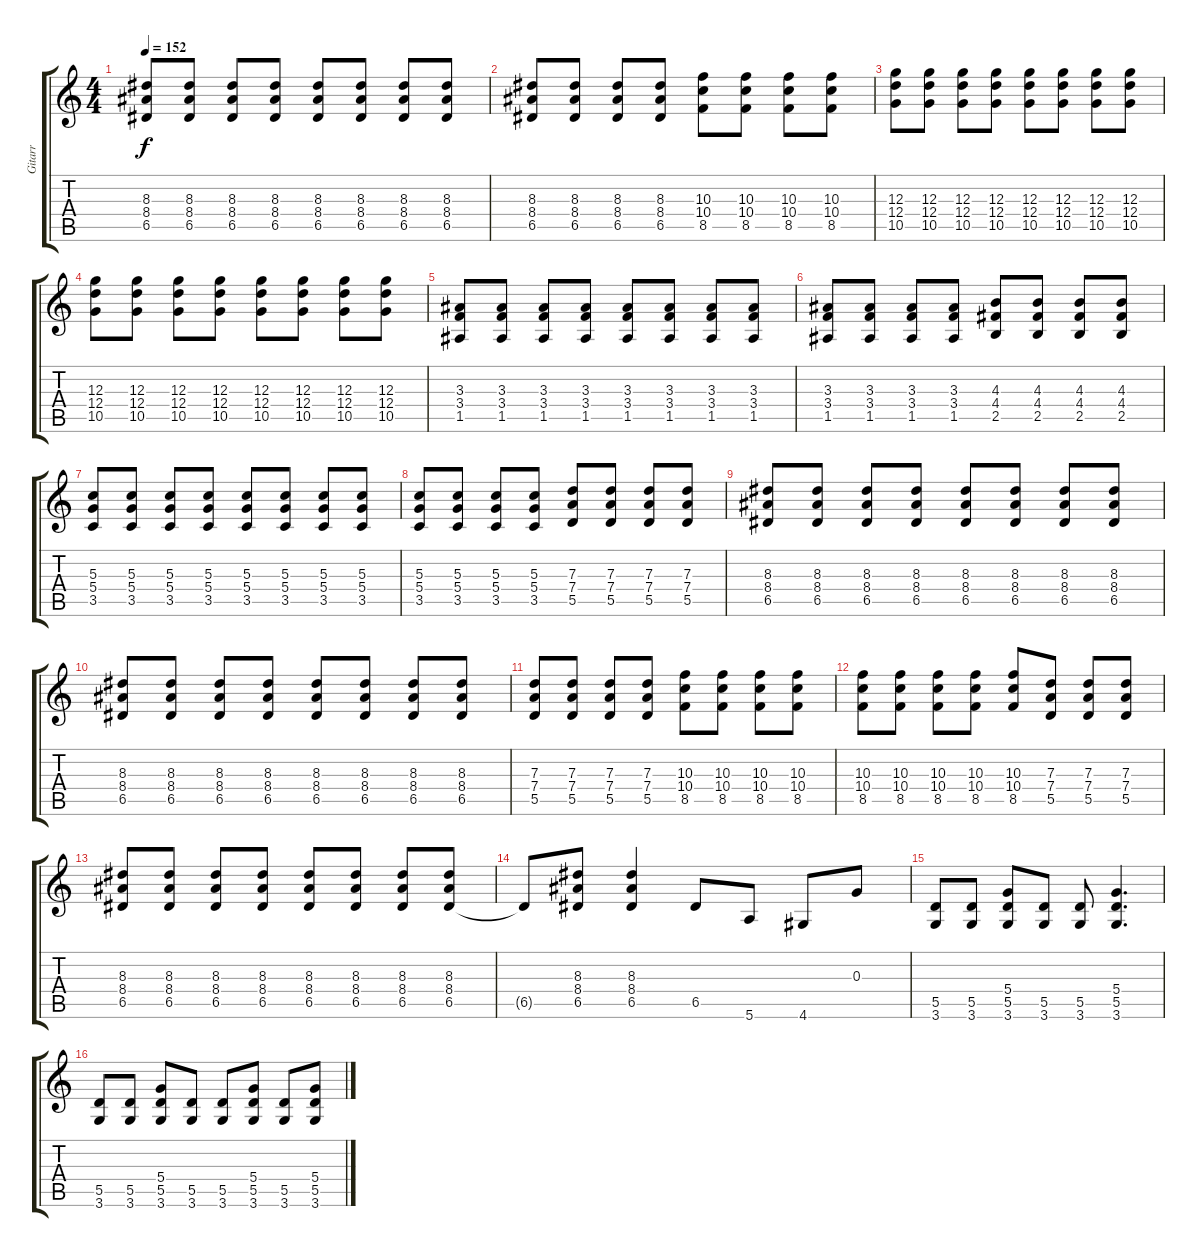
\track ("Gitarr" "Gitarr") {instrument distortionguitar}
\staff {score tabs}
\tuning (E4 B3 G3 D3 A2 E2) {hide}
\ts (4 4)
\tempo 152
\clef g2
\ks c
(8.3 8.4 6.5).8{dy f} (8.3 8.4 6.5).8 (8.3 8.4 6.5).8 (8.3 8.4 6.5).8 (8.3 8.4 6.5).8 (8.3 8.4 6.5).8 (8.3 8.4 6.5).8 (8.3 8.4 6.5).8 |
(8.3 8.4 6.5).8 (8.3 8.4 6.5).8 (8.3 8.4 6.5).8 (8.3 8.4 6.5).8 (10.3 10.4 8.5).8 (10.3 10.4 8.5).8 (10.3 10.4 8.5).8 (10.3 10.4 8.5).8 |
(12.3 12.4 10.5).8 (12.3 12.4 10.5).8 (12.3 12.4 10.5).8 (12.3 12.4 10.5).8 (12.3 12.4 10.5).8 (12.3 12.4 10.5).8 (12.3 12.4 10.5).8 (12.3 12.4 10.5).8 |
(12.3 12.4 10.5).8 (12.3 12.4 10.5).8 (12.3 12.4 10.5).8 (12.3 12.4 10.5).8 (12.3 12.4 10.5).8 (12.3 12.4 10.5).8 (12.3 12.4 10.5).8 (12.3 12.4 10.5).8 |
(3.3 3.4 1.5).8 (3.3 3.4 1.5).8 (3.3 3.4 1.5).8 (3.3 3.4 1.5).8 (3.3 3.4 1.5).8 (3.3 3.4 1.5).8 (3.3 3.4 1.5).8 (3.3 3.4 1.5).8 |
(3.3 3.4 1.5).8 (3.3 3.4 1.5).8 (3.3 3.4 1.5).8 (3.3 3.4 1.5).8 (4.3 4.4 2.5).8 (4.3 4.4 2.5).8 (4.3 4.4 2.5).8 (4.3 4.4 2.5).8 |
(5.3 5.4 3.5).8 (5.3 5.4 3.5).8 (5.3 5.4 3.5).8 (5.3 5.4 3.5).8 (5.3 5.4 3.5).8 (5.3 5.4 3.5).8 (5.3 5.4 3.5).8 (5.3 5.4 3.5).8 |
(5.3 5.4 3.5).8 (5.3 5.4 3.5).8 (5.3 5.4 3.5).8 (5.3 5.4 3.5).8 (7.3 7.4 5.5).8 (7.3 7.4 5.5).8 (7.3 7.4 5.5).8 (7.3 7.4 5.5).8 |
(8.3 8.4 6.5).8 (8.3 8.4 6.5).8 (8.3 8.4 6.5).8 (8.3 8.4 6.5).8 (8.3 8.4 6.5).8 (8.3 8.4 6.5).8 (8.3 8.4 6.5).8 (8.3 8.4 6.5).8 |
(8.3 8.4 6.5).8 (8.3 8.4 6.5).8 (8.3 8.4 6.5).8 (8.3 8.4 6.5).8 (8.3 8.4 6.5).8 (8.3 8.4 6.5).8 (8.3 8.4 6.5).8 (8.3 8.4 6.5).8 |
(7.3 7.4 5.5).8 (7.3 7.4 5.5).8 (7.3 7.4 5.5).8 (7.3 7.4 5.5).8 (10.3 10.4 8.5).8 (10.3 10.4 8.5).8 (10.3 10.4 8.5).8 (10.3 10.4 8.5).8 |
(10.3 10.4 8.5).8 (10.3 10.4 8.5).8 (10.3 10.4 8.5).8 (10.3 10.4 8.5).8 (10.3 10.4 8.5).8 (7.3 7.4 5.5).8 (7.3 7.4 5.5).8 (7.3 7.4 5.5).8 |
(8.3 8.4 6.5).8 (8.3 8.4 6.5).8 (8.3 8.4 6.5).8 (8.3 8.4 6.5).8 (8.3 8.4 6.5).8 (8.3 8.4 6.5).8 (8.3 8.4 6.5).8 (8.3 8.4 6.5).8 |
6.5{t}.8 (8.3 8.4 6.5).8 (8.3 8.4 6.5).4 6.5.8 5.6.8 4.6.8 0.3.8 |
(5.5 3.6).8 (5.5 3.6).8 (5.4 5.5 3.6).8 (5.5 3.6).8 (5.5 3.6).8 (5.4 5.5 3.6).4{d} |
(5.5 3.6).8 (5.5 3.6).8 (5.4 5.5 3.6).8 (5.5 3.6).8 (5.5 3.6).8 (5.4 5.5 3.6).8 (5.5 3.6).8 (5.4 5.5 3.6).8
